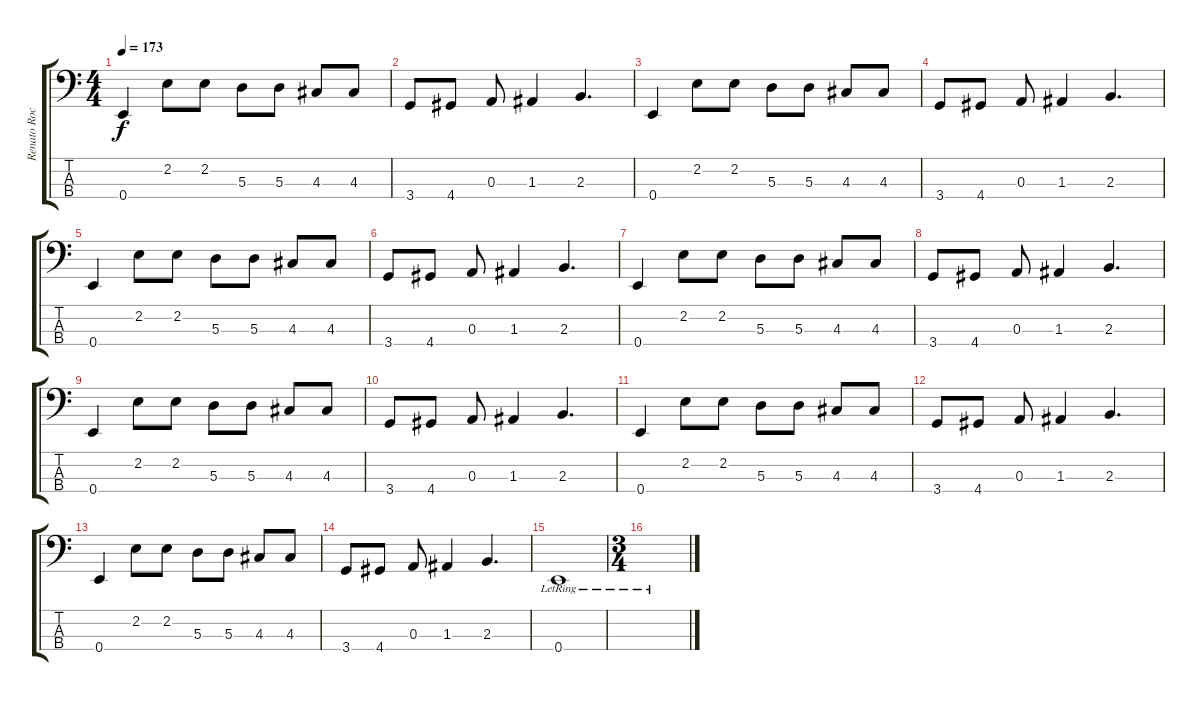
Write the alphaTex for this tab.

\track ("Renato Rocha (Baixo)" "Renato Roc") {instrument electricbassfinger}
\staff {score tabs}
\tuning (G2 D2 A1 E1) {hide}
\ts (4 4)
\tempo 173
\clef f4
\ks c
0.4.4{dy f} 2.2.8 2.2.8 5.3.8 5.3.8 4.3.8 4.3.8 |
3.4.8 4.4.8 0.3.8 1.3.4 2.3.4{d} |
0.4.4 2.2.8 2.2.8 5.3.8 5.3.8 4.3.8 4.3.8 |
3.4.8 4.4.8 0.3.8 1.3.4 2.3.4{d} |
0.4.4 2.2.8 2.2.8 5.3.8 5.3.8 4.3.8 4.3.8 |
3.4.8 4.4.8 0.3.8 1.3.4 2.3.4{d} |
0.4.4 2.2.8 2.2.8 5.3.8 5.3.8 4.3.8 4.3.8 |
3.4.8 4.4.8 0.3.8 1.3.4 2.3.4{d} |
0.4.4 2.2.8 2.2.8 5.3.8 5.3.8 4.3.8 4.3.8 |
3.4.8 4.4.8 0.3.8 1.3.4 2.3.4{d} |
0.4.4 2.2.8 2.2.8 5.3.8 5.3.8 4.3.8 4.3.8 |
3.4.8 4.4.8 0.3.8 1.3.4 2.3.4{d} |
0.4.4 2.2.8 2.2.8 5.3.8 5.3.8 4.3.8 4.3.8 |
3.4.8 4.4.8 0.3.8 1.3.4 2.3.4{d} |
0.4{lr}.1 |
\ts (3 4)
